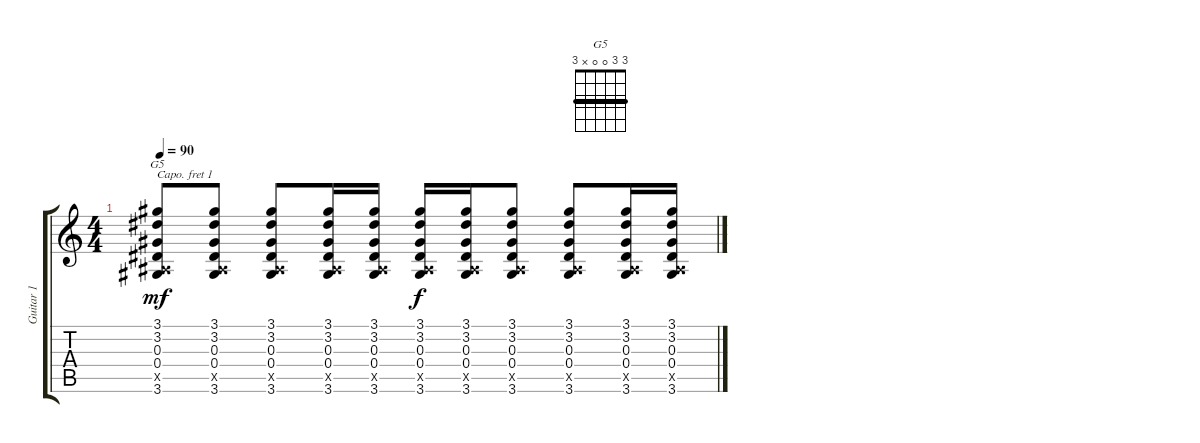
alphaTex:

\track ("Guitar 1" "Guitar 1") {instrument acousticguitarsteel}
\staff {score tabs}
\capo 1
\tuning (E4 B3 G3 D3 A2 E2) {hide}
\chord ("G5" 3 3 0 0 x 3) {barre 3}
\ts (4 4)
\tempo 90
\clef g2
\ks c
(3.1 3.2 0.3 0.4 0.5{x} 3.6).8{ch "G5" dy mf} (3.1 3.2 0.3 0.4 0.5{x} 3.6).8 (3.1 3.2 0.3 0.4 0.5{x} 3.6).8 (3.1 3.2 0.3 0.4 0.5{x} 3.6).16 (3.1 3.2 0.3 0.4 0.5{x} 3.6).16 (3.1 3.2 0.3 0.4 0.5{x} 3.6).16{dy f} (3.1 3.2 0.3 0.4 0.5{x} 3.6).16 (3.1 3.2 0.3 0.4 0.5{x} 3.6).8 (3.1 3.2 0.3 0.4 0.5{x} 3.6).8 (3.1 3.2 0.3 0.4 0.5{x} 3.6).16 (3.1 3.2 0.3 0.4 0.5{x} 3.6).16
